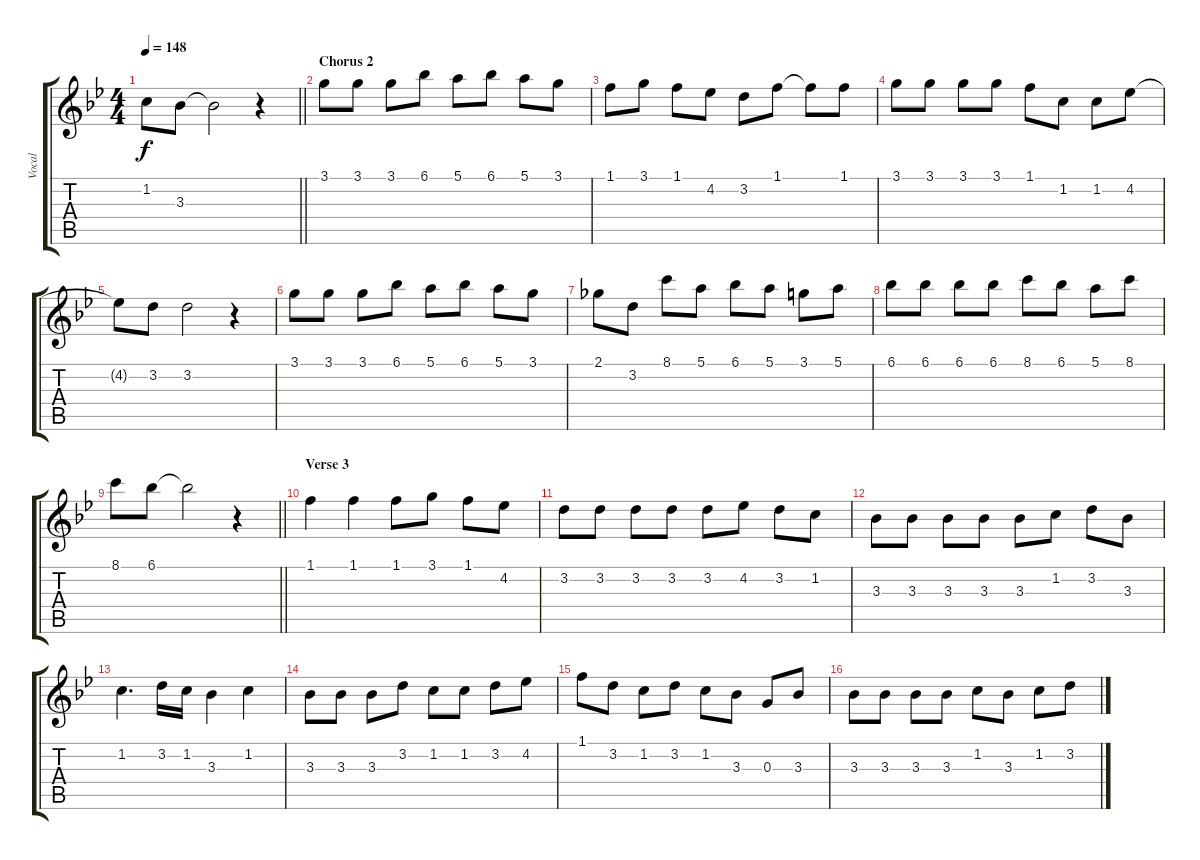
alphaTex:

\track ("Vocal" "Vocal") {instrument electricguitarjazz}
\staff {score tabs}
\tuning (E4 B3 G3 D3 A2 E2) {hide}
\ts (4 4)
\tempo 148
\clef g2
\barLineRight lightlight
\ks bb
1.2.8{dy f} 3.3.8 3.3{t}.2 r.4 |
\section ("" "Chorus 2")
3.1.8 3.1.8 3.1.8 6.1.8 5.1.8 6.1.8 5.1.8 3.1.8 |
1.1.8 3.1.8 1.1.8 4.2.8 3.2.8 1.1.8 1.1{t}.8 1.1.8 |
3.1.8 3.1.8 3.1.8 3.1.8 1.1.8 1.2.8 1.2.8 4.2.8 |
4.2{t}.8 3.2.8 3.2.2 r.4 |
3.1.8 3.1.8 3.1.8 6.1.8 5.1.8 6.1.8 5.1.8 3.1.8 |
2.1.8 3.2.8 8.1.8 5.1.8 6.1.8 5.1.8 3.1.8 5.1.8 |
6.1.8 6.1.8 6.1.8 6.1.8 8.1.8 6.1.8 5.1.8 8.1.8 |
\barLineRight lightlight
8.1.8 6.1.8 6.1{t}.2 r.4 |
\section ("" "Verse 3")
1.1.4 1.1.4 1.1.8 3.1.8 1.1.8 4.2.8 |
3.2.8 3.2.8 3.2.8 3.2.8 3.2.8 4.2.8 3.2.8 1.2.8 |
3.3.8 3.3.8 3.3.8 3.3.8 3.3.8 1.2.8 3.2.8 3.3.8 |
1.2.4{d} 3.2.16 1.2.16 3.3.4 1.2.4 |
3.3.8 3.3.8 3.3.8 3.2.8 1.2.8 1.2.8 3.2.8 4.2.8 |
1.1.8 3.2.8 1.2.8 3.2.8 1.2.8 3.3.8 0.3.8 3.3.8 |
3.3.8 3.3.8 3.3.8 3.3.8 1.2.8 3.3.8 1.2.8 3.2.8
